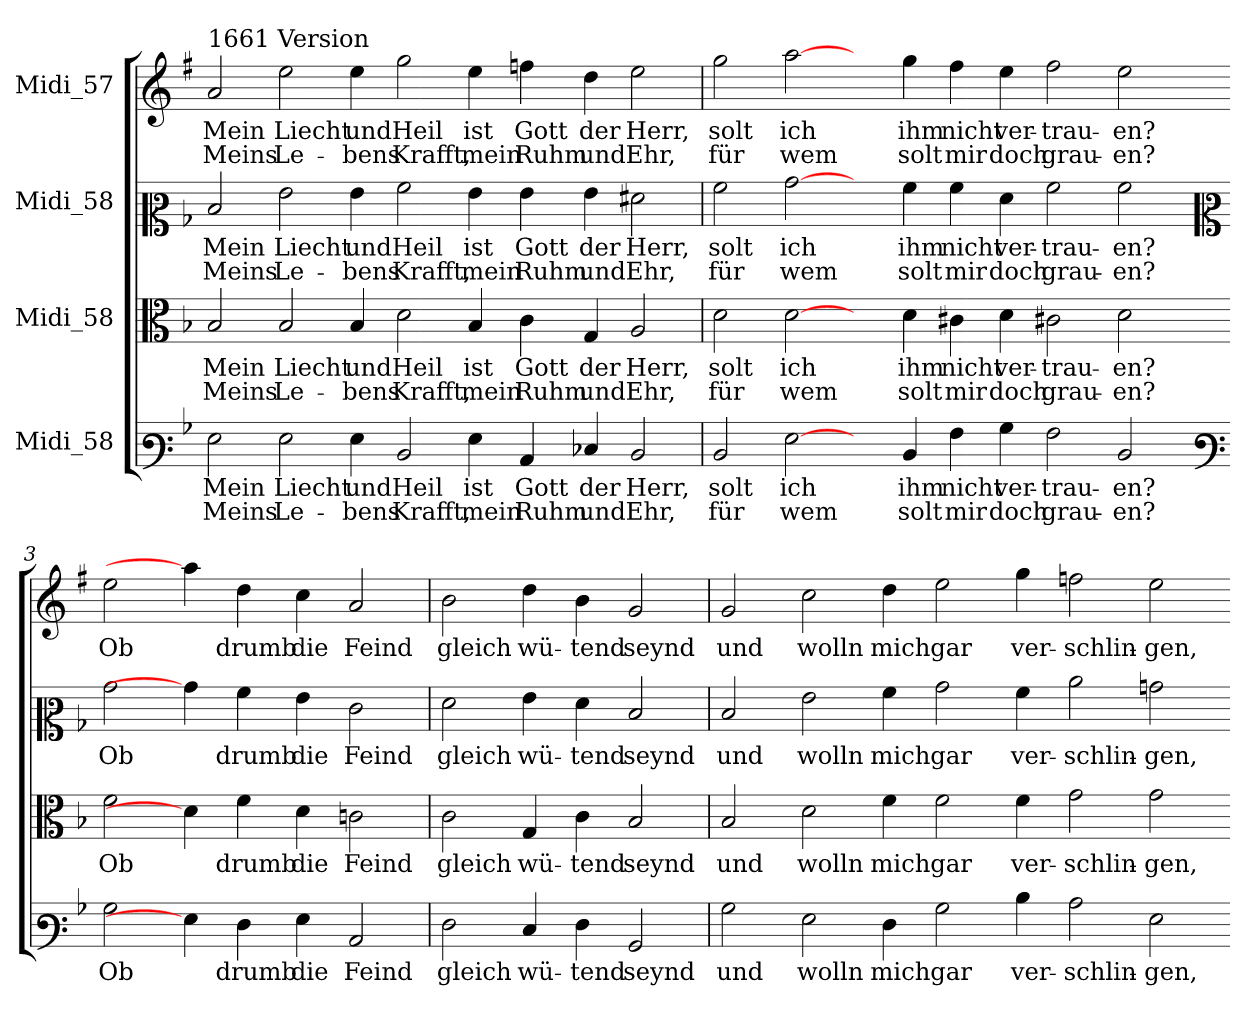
**kern	**text	**text	**kern	**text	**text	**kern	**text	**text	**kern	**text	**text
*part4	*part4	*part4	*part3	*part3	*part3	*part2	*part2	*part2	*part1	*part1	*part1
*staff4	*staff4	*staff4	*staff3	*staff3	*staff3	*staff2	*staff2	*staff2	*staff1	*staff1	*staff1
*I"Midi_58	*	*	*I"Midi_58	*	*	*I"Midi_58	*	*	*I"Midi_57	*	*
*clefF3	*	*	*clefC3	*	*	*clefC2	*	*	*clefG2	*	*
*	*	*	*	*	*	*	*	*	*ITrd1c2	*	*
*k[b-]	*	*	*k[b-]	*	*	*k[b-]	*	*	*k[b-]	*	*
*F:	*	*	*F:	*	*	*F:	*	*	*F:	*	*
=1	=1	=1	=1	=1	=1	=1	=1	=1	=1	=1	=1
!	!	!	!	!	!	!	!	!	!LO:TX:a:t=1661 Version	!	!
!	!LO:LY:b	!LO:LY:b	!	!LO:LY:b	!LO:LY:b	!	!LO:LY:b	!LO:LY:b	!	!LO:LY:b	!LO:LY:b
2G	Mein	Meins	2B-	Mein	Meins	2d	Mein	Meins	2g	Mein	Meins
!	!LO:LY:b	!LO:LY:b	!	!LO:LY:b	!LO:LY:b	!	!LO:LY:b	!LO:LY:b	!	!LO:LY:b	!LO:LY:b
2G	Liecht	Le-	2B-	Liecht	Le-	2g	Liecht	Le-	2dd	Liecht	Le-
!	!LO:LY:b	!LO:LY:b	!	!LO:LY:b	!LO:LY:b	!	!LO:LY:b	!LO:LY:b	!	!LO:LY:b	!LO:LY:b
4G	-und	bens	4B-	-und	bens	4g	-und	bens	4dd	-und	bens
!	!LO:LY:b	!LO:LY:b	!	!LO:LY:b	!LO:LY:b	!	!LO:LY:b	!LO:LY:b	!	!LO:LY:b	!LO:LY:b
2D	Heil	Krafft,	2d	Heil	Krafft,	2a	Heil	Krafft,	2ff	Heil	Krafft,
!	!LO:LY:b	!LO:LY:b	!	!LO:LY:b	!LO:LY:b	!	!LO:LY:b	!LO:LY:b	!	!LO:LY:b	!LO:LY:b
4G	ist	mein	4B-	ist	mein	4g	ist	mein	4dd	ist	mein
!	!LO:LY:b	!LO:LY:b	!	!LO:LY:b	!LO:LY:b	!	!LO:LY:b	!LO:LY:b	!	!LO:LY:b	!LO:LY:b
4C	Gott	Ruhm	4c	Gott	Ruhm	4g	Gott	Ruhm	4ee-X	Gott	Ruhm
!	!LO:LY:b	!LO:LY:b	!	!LO:LY:b	!LO:LY:b	!	!LO:LY:b	!LO:LY:b	!	!LO:LY:b	!LO:LY:b
4E-X	der	und	4G	der	und	4g	der	und	4cc	der	und
!	!LO:LY:b	!LO:LY:b	!	!LO:LY:b	!LO:LY:b	!	!LO:LY:b	!LO:LY:b	!	!LO:LY:b	!LO:LY:b
2D	Herr,	Ehr,	2A	Herr,	Ehr,	2f#X	Herr,	Ehr,	2dd	Herr,	Ehr,
=2	=2	=2	=2	=2	=2	=2	=2	=2	=2	=2	=2
!	!LO:LY:b	!LO:LY:b	!	!LO:LY:b	!LO:LY:b	!	!LO:LY:b	!LO:LY:b	!	!LO:LY:b	!LO:LY:b
2D	solt	für	2d	solt	für	2a	solt	für	2ff	solt	für
!	!LO:LY:b	!LO:LY:b	!	!LO:LY:b	!LO:LY:b	!	!LO:LY:b	!LO:LY:b	!	!LO:LY:b	!LO:LY:b
[2G	ich	wem	[2d	ich	wem	[2b-	ich	wem	[2gg	ich	wem
4ryy	.	.	4ryy	.	.	4ryy	.	.	4ryy	.	.
!	!LO:LY:b	!LO:LY:b	!	!LO:LY:b	!LO:LY:b	!	!LO:LY:b	!LO:LY:b	!	!LO:LY:b	!LO:LY:b
4D	ihm	solt	4d	ihm	solt	4a	ihm	solt	4ff	ihm	solt
!	!LO:LY:b	!LO:LY:b	!	!LO:LY:b	!LO:LY:b	!	!LO:LY:b	!LO:LY:b	!	!LO:LY:b	!LO:LY:b
4A	nicht	mir	4c#X	nicht	mir	4a	nicht	mir	4ee	nicht	mir
!	!LO:LY:b	!LO:LY:b	!	!LO:LY:b	!LO:LY:b	!	!LO:LY:b	!LO:LY:b	!	!LO:LY:b	!LO:LY:b
4B-	ver-	-doch	4d	ver-	-doch	4f	ver-	-doch	4dd	ver-	-doch
!	!LO:LY:b	!LO:LY:b	!	!LO:LY:b	!LO:LY:b	!	!LO:LY:b	!LO:LY:b	!	!LO:LY:b	!LO:LY:b
2A	trau-	-grau-	2c#X	trau-	-grau-	2a	trau-	-grau-	2ee	trau-	-grau-
!	!LO:LY:b	!LO:LY:b	!	!LO:LY:b	!LO:LY:b	!	!LO:LY:b	!LO:LY:b	!	!LO:LY:b	!LO:LY:b
2D	-en?	en?	2d	-en?	en?	2a	-en?	en?	2dd	-en?	en?
!!LO:LB:g=z
=3-	=3-	=3-	=3-	=3-	=3-	=3-	=3-	=3-	=3-	=3-	=3-
*clefF3	*	*	*	*	*	*clefC2	*	*	*	*	*
!	!LO:LY:b	!	!	!LO:LY:b	!	!	!LO:LY:b	!	!	!LO:LY:b	!
2B-	Ob	.	2f	Ob	.	2b-	Ob	.	2dd	Ob	.
4G]	.	.	4d]	.	.	4b-]	.	.	4gg]	.	.
!	!LO:LY:b	!	!	!LO:LY:b	!	!	!LO:LY:b	!	!	!LO:LY:b	!
4F	drumb	.	4f	drumb	.	4a	drumb	.	4cc	drumb	.
!	!LO:LY:b	!	!	!LO:LY:b	!	!	!LO:LY:b	!	!	!LO:LY:b	!
4G	die	.	4d	die	.	4g	die	.	4b-	die	.
!	!LO:LY:b	!	!	!LO:LY:b	!	!	!LO:LY:b	!	!	!LO:LY:b	!
2C	Feind	.	2c	Feind	.	2e	Feind	.	2g	Feind	.
=4	=4	=4	=4	=4	=4	=4	=4	=4	=4	=4	=4
!	!LO:LY:b	!	!	!LO:LY:b	!	!	!LO:LY:b	!	!	!LO:LY:b	!
2F	gleich	.	2c	gleich	.	2f	gleich	.	2a	gleich	.
!	!LO:LY:b	!	!	!LO:LY:b	!	!	!LO:LY:b	!	!	!LO:LY:b	!
4E	wü-	.	4G	wü-	.	4g	wü-	.	4cc	wü-	.
!	!LO:LY:b	!	!	!LO:LY:b	!	!	!LO:LY:b	!	!	!LO:LY:b	!
4F	-tend	.	4c	-tend	.	4f	-tend	.	4a	-tend	.
!	!LO:LY:b	!	!	!LO:LY:b	!	!	!LO:LY:b	!	!	!LO:LY:b	!
2BB-	seynd	.	2B-	seynd	.	2d	seynd	.	2f	seynd	.
=5	=5	=5	=5	=5	=5	=5	=5	=5	=5	=5	=5
!	!LO:LY:b	!	!	!LO:LY:b	!	!	!LO:LY:b	!	!	!LO:LY:b	!
2B-	und	.	2B-	und	.	2d	und	.	2f	und	.
!	!LO:LY:b	!	!	!LO:LY:b	!	!	!LO:LY:b	!	!	!LO:LY:b	!
2G	wolln	.	2d	wolln	.	2g	wolln	.	2b-	wolln	.
!	!LO:LY:b	!	!	!LO:LY:b	!	!	!LO:LY:b	!	!	!LO:LY:b	!
4F	mich	.	4f	mich	.	4a	mich	.	4cc	mich	.
!	!LO:LY:b	!	!	!LO:LY:b	!	!	!LO:LY:b	!	!	!LO:LY:b	!
2B-	gar	.	2f	gar	.	2b-	gar	.	2dd	gar	.
!	!LO:LY:b	!	!	!LO:LY:b	!	!	!LO:LY:b	!	!	!LO:LY:b	!
4d	ver-	.	4f	ver-	.	4a	ver-	.	4ff	ver-	.
!	!LO:LY:b	!	!	!LO:LY:b	!	!	!LO:LY:b	!	!	!LO:LY:b	!
2c	-schlin-	.	2g	-schlin-	.	2cc	-schlin-	.	2ee-X	-schlin-	.
!	!LO:LY:b	!	!	!LO:LY:b	!	!	!LO:LY:b	!	!	!LO:LY:b	!
2G	-gen,	.	2g	-gen,	.	2bn	-gen,	.	2dd	-gen,	.
=-	=-	=-	=-	=-	=-	=-	=-	=-	=-	=-	=-
*-	*-	*-	*-	*-	*-	*-	*-	*-	*-	*-	*-
